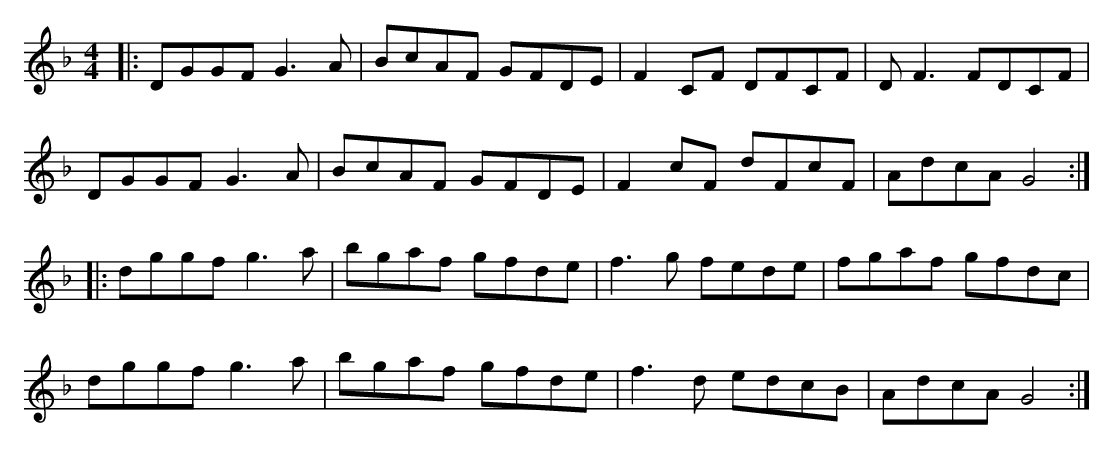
X:1
M:4/4
K:Gdor
|:DGGF G3A|BcAF GFDE|F2CF DFCF|DF3 FDCF|
DGGF G3A|BcAF GFDE|F2cF dFcF|AdcA G4:|
|:dggf g3a|bgaf gfde|f3g fede|fgaf gfdc|
dggf g3a|bgaf gfde|f3d edcB|AdcA G4:|
